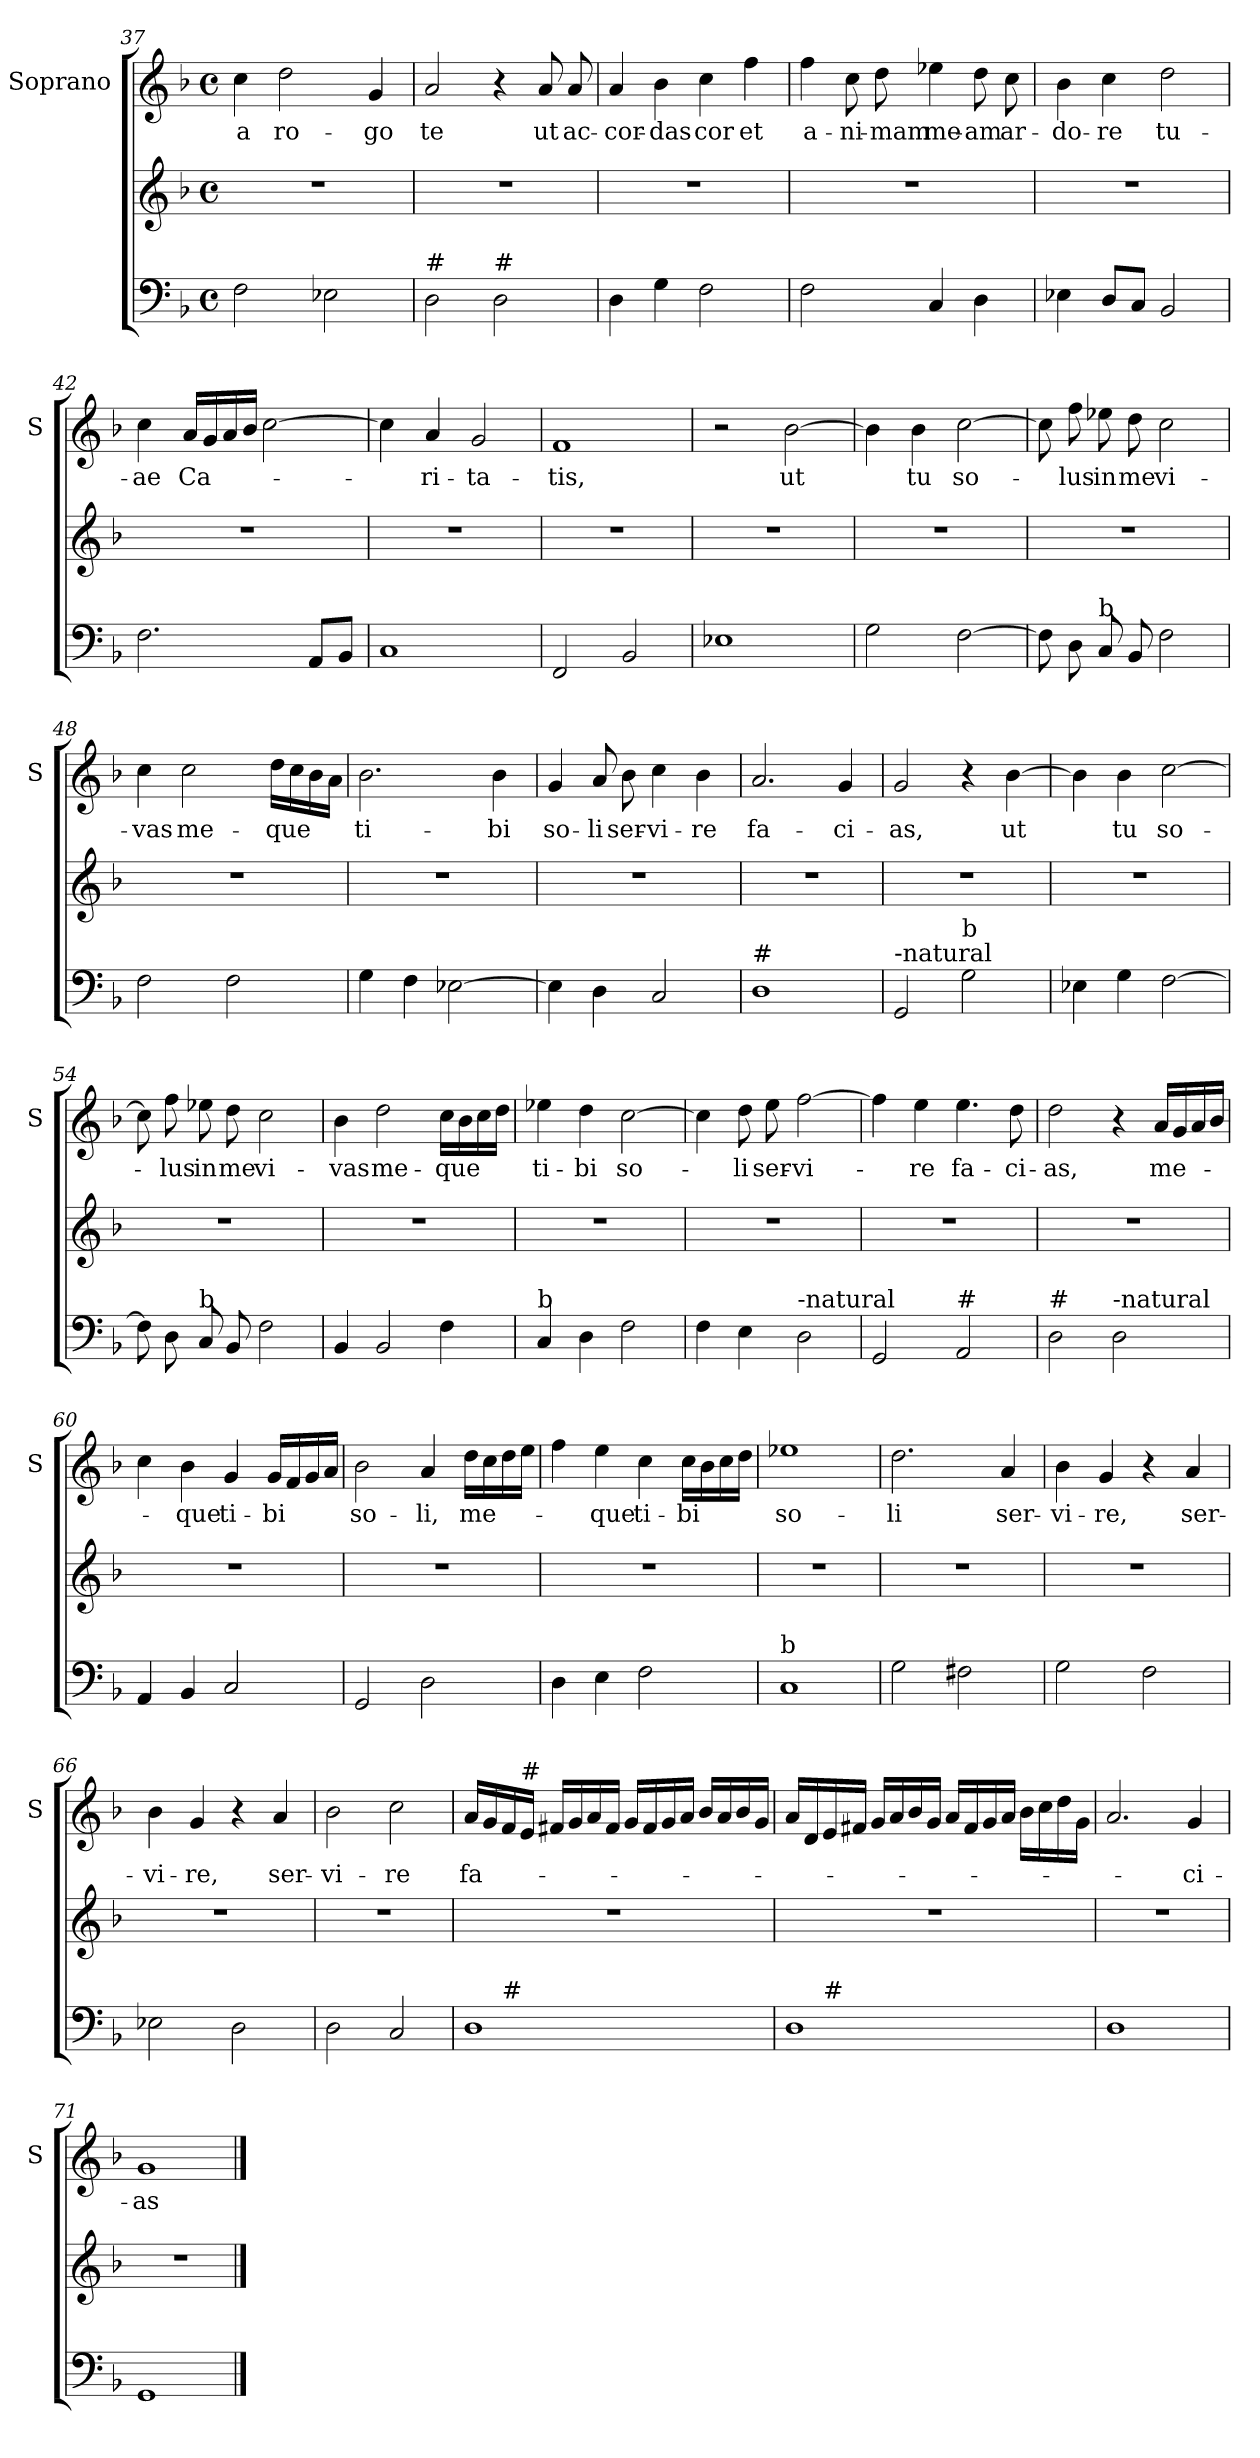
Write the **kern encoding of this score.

**kern	**kern	**kern	**text
*part2	*part2	*part1	*part1
*staff3	*staff2	*staff1	*staff1
*	*	*I"Soprano	*
*	*	*I'S	*
*clefF4	*clefG2	*clefG2	*
*k[b-]	*k[b-]	*k[b-]	*
*F:	*F:	*F:	*
*M4/4	*M4/4	*M4/4	*
*met(c)	*met(c)	*met(c)	*
=37	=37	=37	=37
!	!	!	!LO:LY:b
2F\	1r	4cc\	-a
!	!	!	!LO:LY:b
.	.	2dd\	ro-
2E-X\	.	.	.
!	!	!	!LO:LY:b
.	.	4g/	-go
!!LO:LB:g=z
=38	=38	=38	=38
!LO:TX:a:t=#	!	!	!
!	!	!	!LO:LY:b
2D\	1r	2a/	te
!LO:TX:a:t=#	!	!	!
2D\	.	4r	.
!	!	!	!LO:LY:b
.	.	8a/	ut
!	!	!	!LO:LY:b
.	.	8a/	ac-
=39	=39	=39	=39
!	!	!	!LO:LY:b
4D\	1r	4a/	-cor-
!	!	!	!LO:LY:b
4G\	.	4b-\	-das
!	!	!	!LO:LY:b
2F\	.	4cc\	cor
!	!	!	!LO:LY:b
.	.	4ff\	et
=40	=40	=40	=40
!	!	!	!LO:LY:b
2F\	1r	4ff\	a-
!	!	!	!LO:LY:b
.	.	8cc\	-ni-
!	!	!	!LO:LY:b
.	.	8dd\	-mam
!	!	!	!LO:LY:b
4C/	.	4ee-X\	me-
!	!	!	!LO:LY:b
4D\	.	8dd\	-am
!	!	!	!LO:LY:b
.	.	8cc\	ar-
=41	=41	=41	=41
!	!	!	!LO:LY:b
4E-X\	1r	4b-\	-do-
!	!	!	!LO:LY:b
8D/L	.	4cc\	-re
8C/J	.	.	.
!	!	!	!LO:LY:b
2BB-/	.	2dd\	tu-
=42	=42	=42	=42
!	!	!	!LO:LY:b
2.F\	1r	4cc\	-ae
!	!	!	!LO:LY:b
.	.	16a/LL	Ca-
.	.	16g/	.
.	.	16a/	.
.	.	16b-/JJ	.
.	.	[2cc\	.
8AA/L	.	.	.
8BB-/J	.	.	.
!!LO:LB:g=z
=43	=43	=43	=43
1C	1r	4cc\]	.
!	!	!	!LO:LY:b
.	.	4a/	-ri-
!	!	!	!LO:LY:b
.	.	2g/	-ta-
=44	=44	=44	=44
!	!	!	!LO:LY:b
2FF/	1r	1f	-tis,
2BB-/	.	.	.
=45	=45	=45	=45
1E-X	1r	2r	.
!	!	!	!LO:LY:b
.	.	[2b-\	ut
=46	=46	=46	=46
2G\	1r	4b-\]	.
!	!	!	!LO:LY:b
.	.	4b-\	tu
!	!	!	!LO:LY:b
[2F\	.	[2cc\	so-
=47	=47	=47	=47
8F\]	1r	8cc\]	.
!	!	!	!LO:LY:b
8D\	.	8ff\	-lus
!LO:TX:a:t=b	!	!	!
!	!	!	!LO:LY:b
8C/	.	8ee-X\	in
!	!	!	!LO:LY:b
8BB-/	.	8dd\	me
!	!	!	!LO:LY:b
2F\	.	2cc\	vi-
!!LO:LB:g=z
=48	=48	=48	=48
!	!	!	!LO:LY:b
2F\	1r	4cc\	-vas
!	!	!	!LO:LY:b
.	.	2cc\	me-
2F\	.	.	.
!	!	!	!LO:LY:b
.	.	16dd\LL	-que
.	.	16cc\	.
.	.	16b-\	.
.	.	16a\JJ	.
=49	=49	=49	=49
!	!	!	!LO:LY:b
4G\	1r	2.b-\	ti-
4F\	.	.	.
[2E-X\	.	.	.
!	!	!	!LO:LY:b
.	.	4b-\	-bi
=50	=50	=50	=50
!	!	!	!LO:LY:b
4E-\]	1r	4g/	so-
!	!	!	!LO:LY:b
4D\	.	8a/	-li
!	!	!	!LO:LY:b
.	.	8b-\	ser-
!	!	!	!LO:LY:b
2C/	.	4cc\	-vi-
!	!	!	!LO:LY:b
.	.	4b-\	-re
=51	=51	=51	=51
!LO:TX:a:t=#	!	!	!
!	!	!	!LO:LY:b
1D	1r	2.a/	fa-
!	!	!	!LO:LY:b
.	.	4g/	-ci-
=52	=52	=52	=52
!LO:TX:a:t=-natural	!	!	!
!	!	!	!LO:LY:b
2GG/	1r	2g/	-as,
!LO:TX:a:t=b	!	!	!
2G\	.	4r	.
!	!	!	!LO:LY:b
.	.	[4b-\	ut
!!LO:PB:g=z
=53	=53	=53	=53
4E-X\	1r	4b-\]	.
!	!	!	!LO:LY:b
4G\	.	4b-\	tu
!	!	!	!LO:LY:b
[2F\	.	[2cc\	so-
=54	=54	=54	=54
8F\]	1r	8cc\]	.
!	!	!	!LO:LY:b
8D\	.	8ff\	-lus
!LO:TX:a:t=b	!	!	!
!	!	!	!LO:LY:b
8C/	.	8ee-X\	in
!	!	!	!LO:LY:b
8BB-/	.	8dd\	me
!	!	!	!LO:LY:b
2F\	.	2cc\	vi-
=55	=55	=55	=55
!	!	!	!LO:LY:b
4BB-/	1r	4b-\	-vas
!	!	!	!LO:LY:b
2BB-/	.	2dd\	me-
!	!	!	!LO:LY:b
4F\	.	16cc\LL	-que
.	.	16b-\	.
.	.	16cc\	.
.	.	16dd\JJ	.
=56	=56	=56	=56
!LO:TX:a:t=b	!	!	!
!	!	!	!LO:LY:b
4C/	1r	4ee-X\	ti-
!	!	!	!LO:LY:b
4D\	.	4dd\	-bi
!	!	!	!LO:LY:b
2F\	.	[2cc\	so-
!!LO:LB:g=z
=57	=57	=57	=57
4F\	1r	4cc\]	.
!	!	!	!LO:LY:b
4E\	.	8dd\	-li
!	!	!	!LO:LY:b
.	.	8ee\	ser-
!LO:TX:a:t=-natural	!	!	!
!	!	!	!LO:LY:b
2D\	.	[2ff\	-vi-
=58	=58	=58	=58
2GG/	1r	4ff\]	.
!	!	!	!LO:LY:b
.	.	4ee\	-re
!LO:TX:a:t=#	!	!	!
!	!	!	!LO:LY:b
2AA/	.	4.ee\	fa-
!	!	!	!LO:LY:b
.	.	8dd\	-ci-
=59	=59	=59	=59
!LO:TX:a:t=#	!	!	!
!	!	!	!LO:LY:b
2D\	1r	2dd\	-as,
!LO:TX:a:t=-natural	!	!	!
2D\	.	4r	.
!	!	!	!LO:LY:b
.	.	16a/LL	me-
.	.	16g/	.
.	.	16a/	.
.	.	16b-/JJ	.
=60	=60	=60	=60
4AA/	1r	4cc\	.
!	!	!	!LO:LY:b
4BB-/	.	4b-\	-que
!	!	!	!LO:LY:b
2C/	.	4g/	ti-
!	!	!	!LO:LY:b
.	.	16g/LL	-bi
.	.	16f/	.
.	.	16g/	.
.	.	16a/JJ	.
=61	=61	=61	=61
!	!	!	!LO:LY:b
2GG/	1r	2b-\	so-
!	!	!	!LO:LY:b
2D\	.	4a/	-li,
!	!	!	!LO:LY:b
.	.	16dd\LL	me-
.	.	16cc\	.
.	.	16dd\	.
.	.	16ee\JJ	.
!!LO:LB:g=z
=62	=62	=62	=62
4D\	1r	4ff\	.
!	!	!	!LO:LY:b
4E\	.	4ee\	-que
!	!	!	!LO:LY:b
2F\	.	4cc\	ti-
!	!	!	!LO:LY:b
.	.	16cc\LL	-bi
.	.	16b-\	.
.	.	16cc\	.
.	.	16dd\JJ	.
=63	=63	=63	=63
!LO:TX:a:t=b	!	!	!
!	!	!	!LO:LY:b
1C	1r	1ee-X	so-
=64	=64	=64	=64
!	!	!	!LO:LY:b
2G\	1r	2.dd\	-li
2F#X\	.	.	.
!	!	!	!LO:LY:b
.	.	4a/	ser-
=65	=65	=65	=65
!	!	!	!LO:LY:b
2G\	1r	4b-\	-vi-
!	!	!	!LO:LY:b
.	.	4g/	-re,
2F\	.	4r	.
!	!	!	!LO:LY:b
.	.	4a/	ser-
=66	=66	=66	=66
!	!	!	!LO:LY:b
2E-X\	1r	4b-\	-vi-
!	!	!	!LO:LY:b
.	.	4g/	-re,
2D\	.	4r	.
!	!	!	!LO:LY:b
.	.	4a/	ser-
=67	=67	=67	=67
!	!	!	!LO:LY:b
2D\	1r	2b-\	-vi-
!	!	!	!LO:LY:b
2C/	.	2cc\	-re
!!LO:LB:g=z
=68	=68	=68	=68
!	!	!	!LO:LY:b
*^	*	*	*
1D	8ryy	1r	16a/LL	fa-
.	.	.	16g/	.
!	!LO:TX:a:t=#	!	!	!
.	2..ryy	.	16f/	.
!	!	!	!LO:TX:a:t=#	!
.	.	.	16e/JJ	.
.	.	.	16f#X/LL	.
.	.	.	16g/	.
.	.	.	16a/	.
.	.	.	16f#/JJ	.
.	.	.	16g/LL	.
.	.	.	16f#/	.
.	.	.	16g/	.
.	.	.	16a/JJ	.
.	.	.	16b-/LL	.
.	.	.	16a/	.
.	.	.	16b-/	.
.	.	.	16g/JJ	.
=69	=69	=69	=69	=69
1D	8ryy	1r	16a/LL	.
.	.	.	16d/	.
!	!LO:TX:a:t=#	!	!	!
.	2..ryy	.	16e/	.
.	.	.	16f#X/JJ	.
.	.	.	16g/LL	.
.	.	.	16a/	.
.	.	.	16b-/	.
.	.	.	16g/JJ	.
.	.	.	16a/LL	.
.	.	.	16f#/	.
.	.	.	16g/	.
.	.	.	16a/JJ	.
.	.	.	16b-\LL	.
.	.	.	16cc\	.
.	.	.	16dd\	.
.	.	.	16g\JJ	.
=70	=70	=70	=70	=70
!LO:TX:a:t=#	!	!	!	!
!LO:TX:a:t=4 3	!	!	!	!
*v	*v	*	*	*
1D	1r	2.a/	.
!	!	!	!LO:LY:b
.	.	4g/	-ci-
=71	=71	=71	=71
!	!	!	!LO:LY:b
1GG	1r	1g	-as
==	==	==	==
*-	*-	*-	*-
